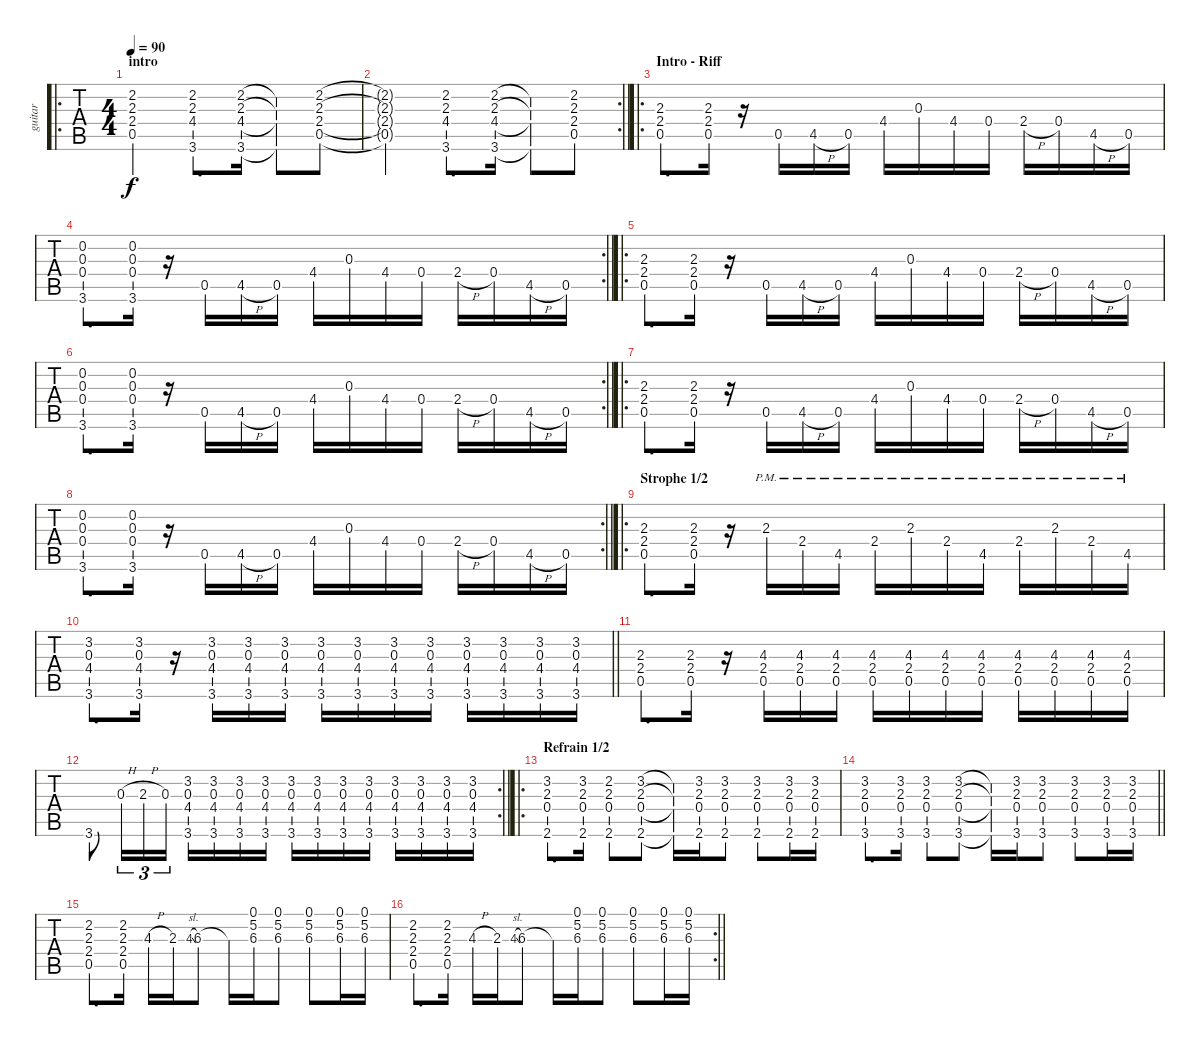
\track ("guitar" "guitar") {instrument acousticguitarsteel}
\staff {tabs}
\tuning (E4 B3 G3 D3 A2 E2) {hide}
\ro
\ts (4 4)
\section ("" "intro")
\tempo 90
\clef g2
\ks c
(2.2 2.3 2.4 0.5).2{dy f instrument acousticguitarsteel} (2.2 2.3 4.4 3.6).8{d} (2.2 2.3 4.4 3.6).16 (2.2{t} 2.3{t} 4.4{t} 3.6{t}).8 (2.2 2.3 2.4 0.5).8 |
\rc 2
\barLineRight lightlight
(2.2{t} 2.3{t} 2.4{t} 0.5{t}).2 (2.2 2.3 4.4 3.6).8{d} (2.2 2.3 4.4 3.6).16 (2.2{t} 2.3{t} 4.4{t} 3.6{t}).8 (2.2 2.3 2.4 0.5).8 |
\ro
\section ("" "Intro - Riff")
(2.3 2.4 0.5).8{d} (2.3 2.4 0.5).16 r.16 0.5.16 4.5{h}.16 0.5.16 4.4.16 0.3.16 4.4.16 0.4.16 2.4{h}.16 0.4.16 4.5{h}.16 0.5.16 |
\rc 2
\barLineRight lightlight
(0.2 0.3 0.4 3.6).8{d} (0.2 0.3 0.4 3.6).16 r.16 0.5.16 4.5{h}.16 0.5.16 4.4.16 0.3.16 4.4.16 0.4.16 2.4{h}.16 0.4.16 4.5{h}.16 0.5.16 |
\ro
(2.3 2.4 0.5).8{d} (2.3 2.4 0.5).16 r.16 0.5.16 4.5{h}.16 0.5.16 4.4.16 0.3.16 4.4.16 0.4.16 2.4{h}.16 0.4.16 4.5{h}.16 0.5.16 |
\rc 2
\barLineRight lightlight
(0.2 0.3 0.4 3.6).8{d} (0.2 0.3 0.4 3.6).16 r.16 0.5.16 4.5{h}.16 0.5.16 4.4.16 0.3.16 4.4.16 0.4.16 2.4{h}.16 0.4.16 4.5{h}.16 0.5.16 |
\ro
(2.3 2.4 0.5).8{d} (2.3 2.4 0.5).16 r.16 0.5.16 4.5{h}.16 0.5.16 4.4.16 0.3.16 4.4.16 0.4.16 2.4{h}.16 0.4.16 4.5{h}.16 0.5.16 |
\rc 2
\barLineRight lightlight
(0.2 0.3 0.4 3.6).8{d} (0.2 0.3 0.4 3.6).16 r.16 0.5.16 4.5{h}.16 0.5.16 4.4.16 0.3.16 4.4.16 0.4.16 2.4{h}.16 0.4.16 4.5{h}.16 0.5.16 |
\ro
\section ("" "Strophe 1/2")
(2.3 2.4 0.5).8{d} (2.3 2.4 0.5).16 r.16 2.3{pm}.16 2.4{pm}.16 4.5{pm}.16 2.4{pm}.16 2.3{pm}.16 2.4{pm}.16 4.5{pm}.16 2.4{pm}.16 2.3{pm}.16 2.4{pm}.16 4.5{pm}.16 |
\barLineRight lightlight
(3.2 0.3 4.4 3.6).8{d} (3.2 0.3 4.4 3.6).16 r.16 (3.2 0.3 4.4 3.6).16 (3.2 0.3 4.4 3.6).16 (3.2 0.3 4.4 3.6).16 (3.2 0.3 4.4 3.6).16 (3.2 0.3 4.4 3.6).16 (3.2 0.3 4.4 3.6).16 (3.2 0.3 4.4 3.6).16 (3.2 0.3 4.4 3.6).16 (3.2 0.3 4.4 3.6).16 (3.2 0.3 4.4 3.6).16 (3.2 0.3 4.4 3.6).16 |
(2.3 2.4 0.5).8{d} (2.3 2.4 0.5).16 r.16 (4.3 2.4 0.5).16 (4.3 2.4 0.5).16 (4.3 2.4 0.5).16 (4.3 2.4 0.5).16 (4.3 2.4 0.5).16 (4.3 2.4 0.5).16 (4.3 2.4 0.5).16 (4.3 2.4 0.5).16 (4.3 2.4 0.5).16 (4.3 2.4 0.5).16 (4.3 2.4 0.5).16 |
\rc 2
\barLineRight lightlight
3.6.8 0.3{h}.16{tu (3 2)} 2.3{h}.16{tu (3 2)} 0.3.16{tu (3 2)} (3.2 0.3 4.4 3.6).16 (3.2 0.3 4.4 3.6).16 (3.2 0.3 4.4 3.6).16 (3.2 0.3 4.4 3.6).16 (3.2 0.3 4.4 3.6).16 (3.2 0.3 4.4 3.6).16 (3.2 0.3 4.4 3.6).16 (3.2 0.3 4.4 3.6).16 (3.2 0.3 4.4 3.6).16 (3.2 0.3 4.4 3.6).16 (3.2 0.3 4.4 3.6).16 (3.2 0.3 4.4 3.6).16 |
\ro
\section ("" "Refrain 1/2")
(3.2 2.3 0.4 2.6).8{d} (3.2 2.3 0.4 2.6).16 (2.2 2.3 0.4 2.6).8 (3.2 2.3 0.4 2.6).8 (3.2{t} 2.3{t} 0.4{t} 2.6{t}).16 (3.2 2.3 0.4 2.6).16 (3.2 2.3 0.4 2.6).8 (3.2 2.3 0.4 2.6).8 (3.2 2.3 0.4 2.6).16 (3.2 2.3 0.4 2.6).16 |
\barLineRight lightlight
(3.2 2.3 0.4 3.6).8{d} (3.2 2.3 0.4 3.6).16 (3.2 2.3 0.4 3.6).8 (3.2 2.3 0.4 3.6).8 (3.2{t} 2.3{t} 0.4{t} 3.6{t}).16 (3.2 2.3 0.4 3.6).16 (3.2 2.3 0.4 3.6).8 (3.2 2.3 0.4 3.6).8 (3.2 2.3 0.4 3.6).16 (3.2 2.3 0.4 3.6).16 |
(2.2 2.3 2.4 0.5).8{d} (2.2 2.3 2.4 0.5).16 4.3{h}.16 2.3.16 4.3{sl}.8{gr} 6.3.8 6.3{t}.16 (0.1 5.2 6.3).16 (0.1 5.2 6.3).8 (0.1 5.2 6.3).8 (0.1 5.2 6.3).16 (0.1 5.2 6.3).16 |
\rc 2
\barLineRight lightlight
(2.2 2.3 2.4 0.5).8{d} (2.2 2.3 2.4 0.5).16 4.3{h}.16 2.3.16 4.3{sl}.8{gr} 6.3.8 6.3{t}.16 (0.1 5.2 6.3).16 (0.1 5.2 6.3).8 (0.1 5.2 6.3).8 (0.1 5.2 6.3).16 (0.1 5.2 6.3).16
